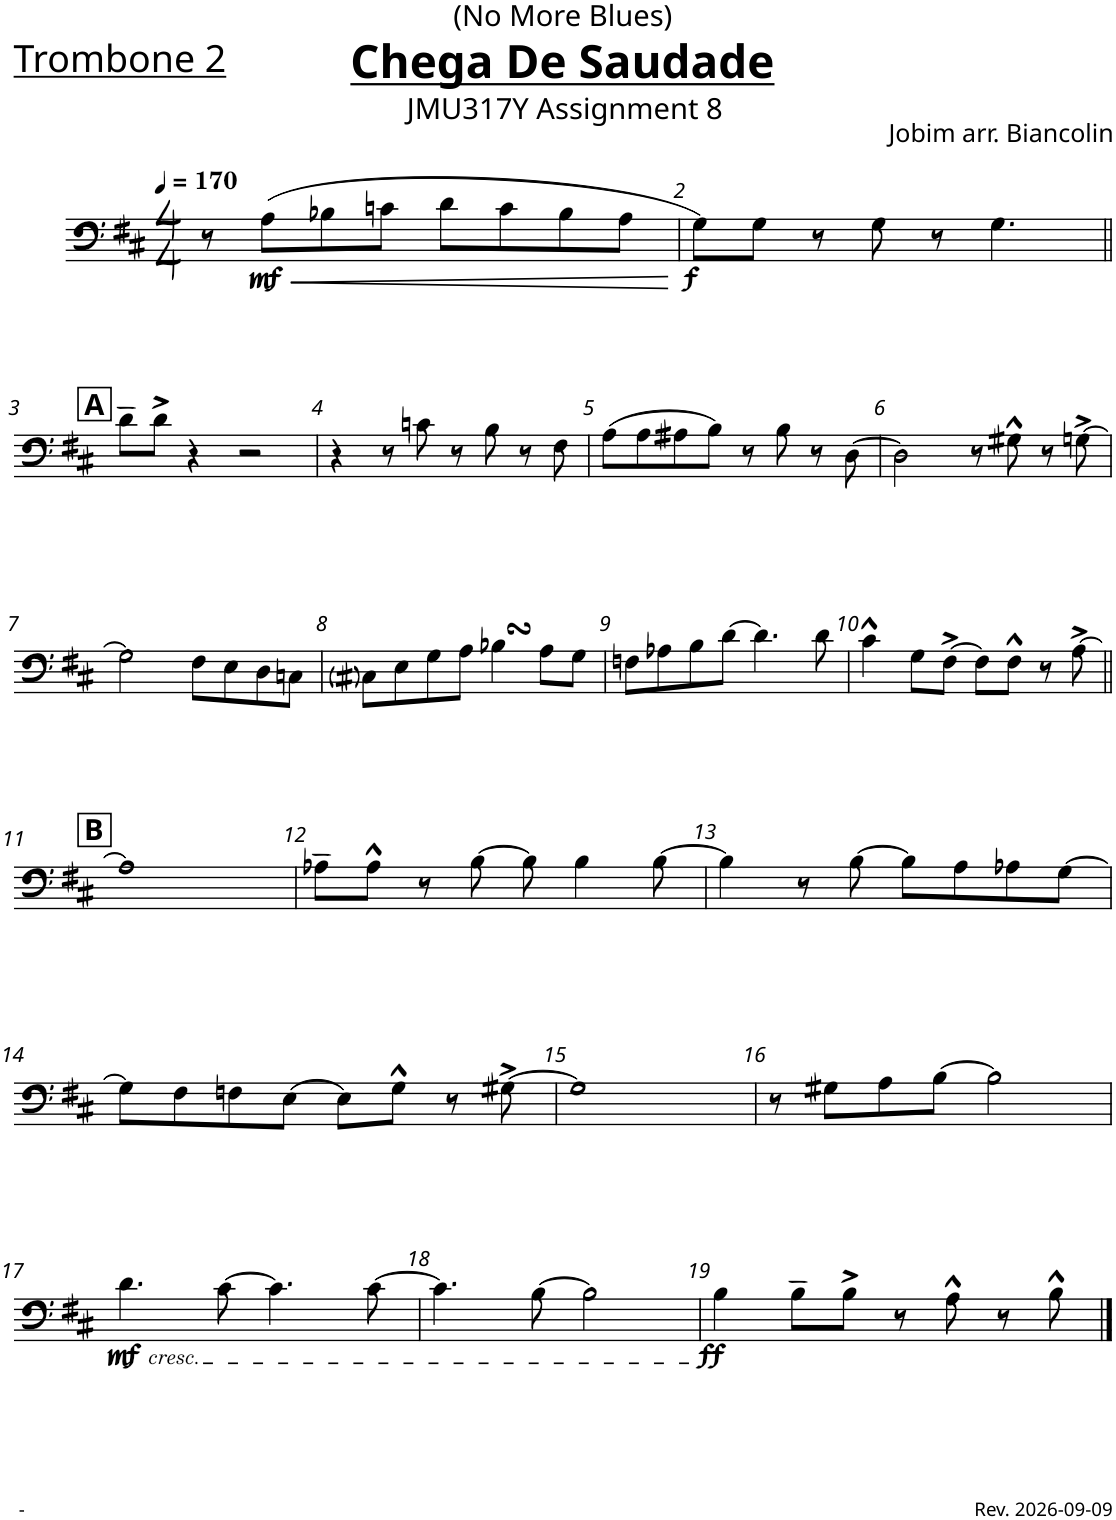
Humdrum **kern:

**kern	**dynam
*part1	*part1
*staff1	*staff1
*I"Trombone 2	*
*I'Tbn. 2	*
*clefF4	*
*k[f#c#]	*
*M4/4	*
*MM170	*
=1	=1
8r	.
!	!LO:HP:b
!	!LO:DY:n=1:b
(8A\L	< mf
8B-X\	.
8cn\J	.
8d\L	.
8c\	.
8B-\	.
8A\J	.
.	[
=2	=2
!	!LO:DY:b
8G\L)	f
8G\J	.
8r	.
8G\	.
8r	.
4.G\	.
!!LO:LB:g=z
!!LO:REH:place=s1:a:B:cj:fs=14:t=A
=3||	=3||
8d~\L	.
8d^\J	.
4r	.
2r	.
=4	=4
4r	.
8r	.
8cn\	.
8r	.
8B\	.
8r	.
8F#\	.
=5	=5
(8A\L	.
8A\	.
8A#X\	.
8B\J)	.
8r	.
8B\	.
8r	.
[8D\	.
=6	=6
2D\]	.
8r	.
8G#X^^\	.
8r	.
[8Gn^\	.
!!LO:LB:g=z
=7	=7
2G\]	.
8F#\L	.
8E\	.
8D\	.
8Cn\J	.
=8	=8
8C#i\L	.
8E\	.
8G\	.
8A\J	.
4B-XsSSs\	.
8A\L	.
8G\J	.
=9	=9
8Fn\L	.
8A-X\	.
8B\	.
[8d\J	.
4.d\]	.
8d\	.
=10	=10
4c#^^\	.
8G\L	.
[8F#^\J	.
8F#\L]	.
8F#^^\J	.
8r	.
[8A^\	.
!!LO:LB:g=z
!!LO:REH:place=s1:a:B:cj:fs=14:t=B
=11||	=11||
1A]	.
=12	=12
8A-X~\L	.
8A-^^\J	.
8r	.
[8B\	.
8B\]	.
4B\	.
[8B\	.
=13	=13
4B\]	.
8r	.
[8B\	.
8B\L]	.
8A\	.
8A-X\	.
[8G\J	.
!!LO:LB:g=z
=14	=14
8G\L]	.
8F#\	.
8Fn\	.
[8E\J	.
8E\L]	.
8G^^\J	.
8r	.
[8G#X^\	.
=15	=15
1G#]	.
=16	=16
8r	.
8G#X\L	.
8A\	.
[8B\J	.
2B\]	.
!!LO:LB:g=z
=17	=17
!LO:TX:b:i:t=cresc.	!
!	!LO:DY:b
4.d\	mf
[8c#\	.
4.c#\]	.
[8c#\	.
=18	=18
4.c#\]	.
[8B\	.
2B\]	.
=19	=19
!	!LO:DY:b
4B\	ff
8B~\L	.
8B^\J	.
8r	.
8A^^\	.
8r	.
8B^^\	.
==	==
*-	*-
